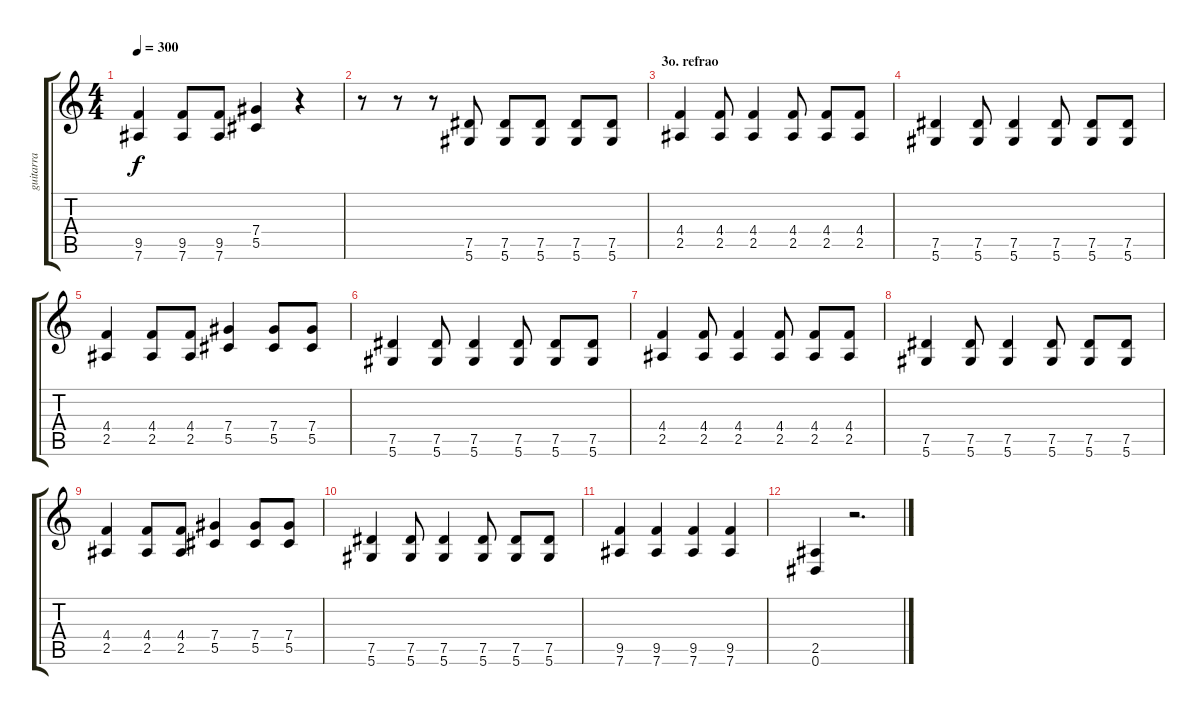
\track ("guitarra" "guitarra") {instrument distortionguitar}
\staff {score tabs}
\tuning (Eb4 Bb3 Gb3 Db3 Ab2 Eb2) {hide}
\ts (4 4)
\tempo 300
\clef g2
\ks c
(9.5 7.6).4{dy f} (9.5 7.6).8 (9.5 7.6).8 (7.4 5.5).4 r.4 |
r.8 r.8 r.8 (7.5 5.6).8 (7.5 5.6).8 (7.5 5.6).8 (7.5 5.6).8 (7.5 5.6).8 |
\section ("" "3o. refrao")
(4.4 2.5).4 (4.4 2.5).8 (4.4 2.5).4 (4.4 2.5).8 (4.4 2.5).8 (4.4 2.5).8 |
(7.5 5.6).4 (7.5 5.6).8 (7.5 5.6).4 (7.5 5.6).8 (7.5 5.6).8 (7.5 5.6).8 |
(4.4 2.5).4 (4.4 2.5).8 (4.4 2.5).8 (7.4 5.5).4 (7.4 5.5).8 (7.4 5.5).8 |
(7.5 5.6).4 (7.5 5.6).8 (7.5 5.6).4 (7.5 5.6).8 (7.5 5.6).8 (7.5 5.6).8 |
(4.4 2.5).4 (4.4 2.5).8 (4.4 2.5).4 (4.4 2.5).8 (4.4 2.5).8 (4.4 2.5).8 |
(7.5 5.6).4 (7.5 5.6).8 (7.5 5.6).4 (7.5 5.6).8 (7.5 5.6).8 (7.5 5.6).8 |
(4.4 2.5).4 (4.4 2.5).8 (4.4 2.5).8 (7.4 5.5).4 (7.4 5.5).8 (7.4 5.5).8 |
(7.5 5.6).4 (7.5 5.6).8 (7.5 5.6).4 (7.5 5.6).8 (7.5 5.6).8 (7.5 5.6).8 |
(9.5 7.6).4 (9.5 7.6).4 (9.5 7.6).4 (9.5 7.6).4 |
(2.5 0.6).4 r.2{d}
